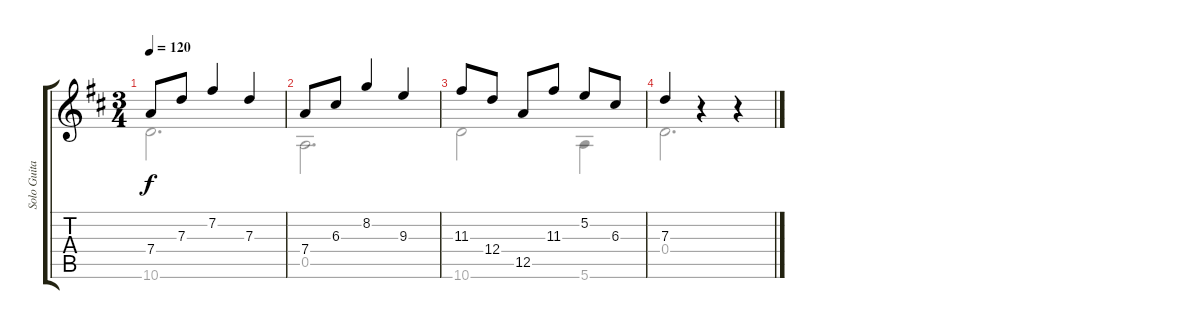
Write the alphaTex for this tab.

\track ("Solo Guitar" "Solo Guita") {instrument acousticguitarnylon}
\staff {score tabs}
\tuning (E4 B3 G3 D3 A2 E2) {hide}
\voice
\ts (3 4)
\tempo 120
\clef g2
\ks d
7.4.8{dy f} 7.3.8 7.2.4 7.3.4 |
7.4.8 6.3.8 8.2.4 9.3.4 |
11.3.8 12.4.8 12.5.8 11.3.8 5.2.8 6.3.8 |
7.3.4 r.4 r.4
\voice
\clef g2
\ottava regular
\simile none
\ks d
10.6.2{d dy f} |
0.5.2{d} |
10.6.2 5.6.4 |
0.4.2{d}
